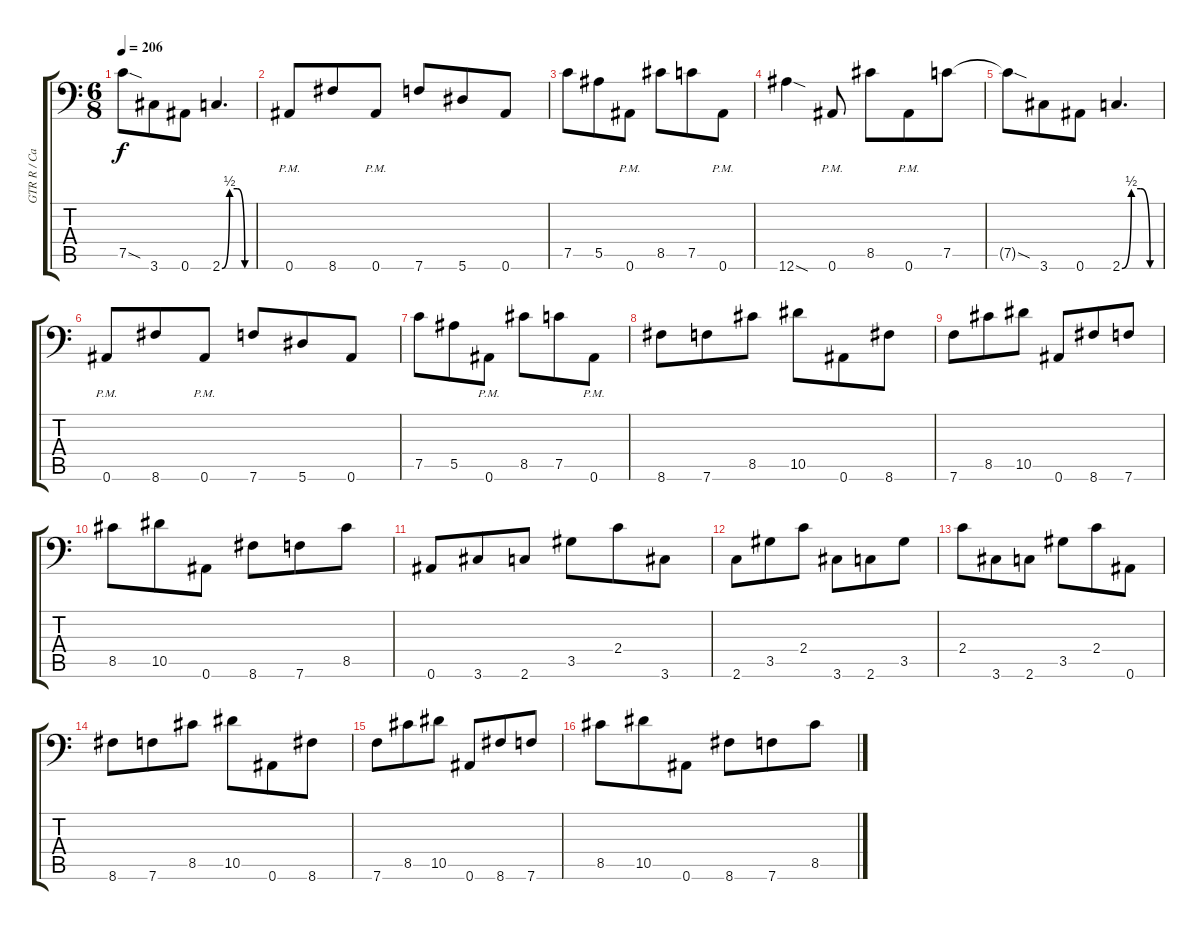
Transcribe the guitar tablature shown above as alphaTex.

\track ("GTR R / Carlos" "GTR R / Ca") {instrument distortionguitar}
\staff {score tabs}
\tuning (C4 G3 Eb3 Bb2 F2 Bb1) {hide}
\ts (6 8)
\tempo 206
\clef f4
\ks c
7.5{sod t}.8{dy f} 3.6.8 0.6.8 2.6{be (custom 0 0 15 2 30 2 45 0 60 0)}.4{d} |
0.6{pm}.8 8.6.8 0.6{pm}.8 7.6.8 5.6.8 0.6.8 |
7.5.8 5.5.8 0.6{pm}.8 8.5.8 7.5.8 0.6{pm}.8 |
12.6{sod}.4 0.6{pm}.8 8.5.8 0.6{pm}.8 7.5.8 |
7.5{sod t}.8 3.6.8 0.6.8 2.6{be (custom 0 0 15 2 30 2 45 0 60 0)}.4{d} |
0.6{pm}.8 8.6.8 0.6{pm}.8 7.6.8 5.6.8 0.6.8 |
7.5.8 5.5.8 0.6{pm}.8 8.5.8 7.5.8 0.6{pm}.8 |
8.6.8 7.6.8 8.5.8 10.5.8 0.6.8 8.6.8 |
7.6.8 8.5.8 10.5.8 0.6.8 8.6.8 7.6.8 |
8.5.8 10.5.8 0.6.8 8.6.8 7.6.8 8.5.8 |
0.6.8 3.6.8 2.6.8 3.5.8 2.4.8 3.6.8 |
2.6.8 3.5.8 2.4.8 3.6.8 2.6.8 3.5.8 |
2.4.8 3.6.8 2.6.8 3.5.8 2.4.8 0.6.8 |
8.6.8 7.6.8 8.5.8 10.5.8 0.6.8 8.6.8 |
7.6.8 8.5.8 10.5.8 0.6.8 8.6.8 7.6.8 |
8.5.8 10.5.8 0.6.8 8.6.8 7.6.8 8.5.8
